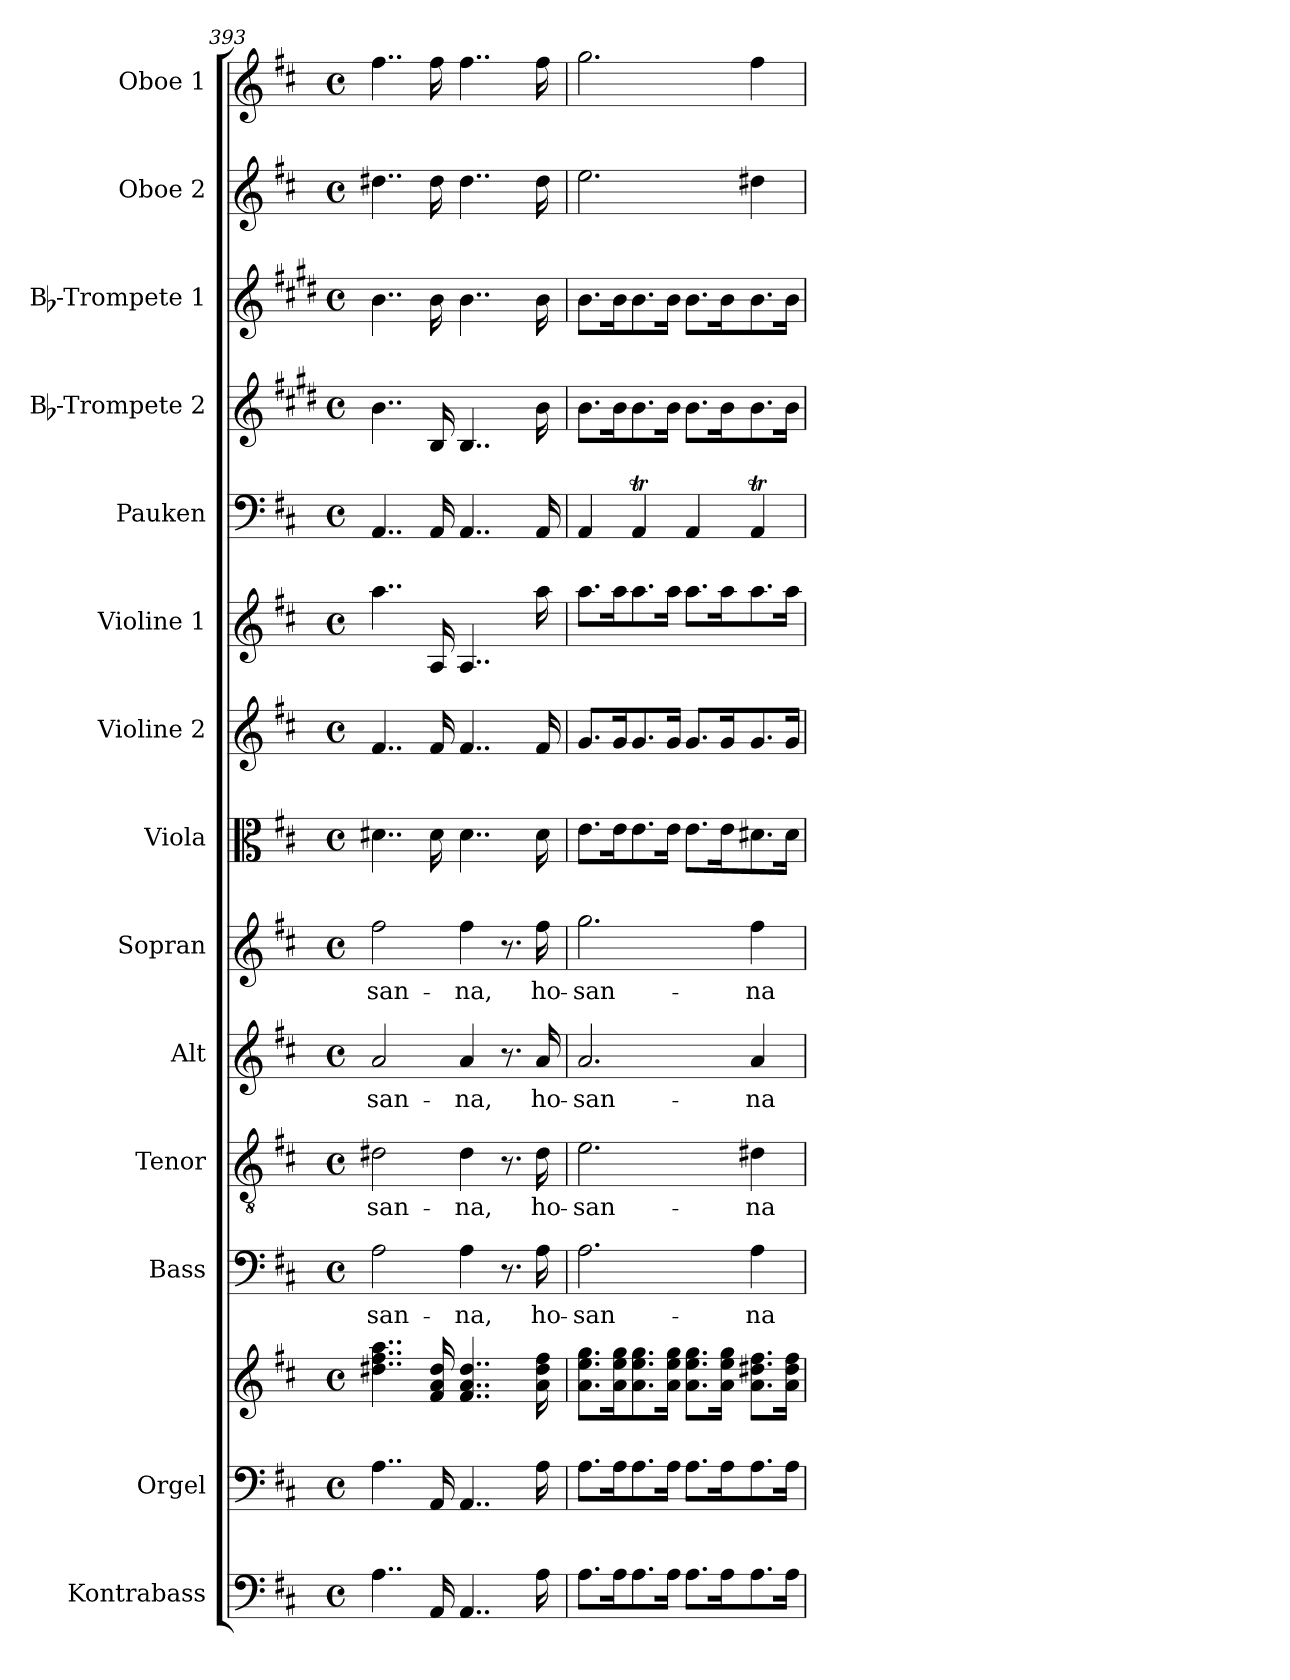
**kern	**kern	**kern	**kern	**text	**kern	**text	**kern	**text	**kern	**text	**kern	**kern	**kern	**kern	**kern	**kern	**kern	**kern
*part14	*part13	*part13	*part12	*part12	*part11	*part11	*part10	*part10	*part9	*part9	*part8	*part7	*part6	*part5	*part4	*part3	*part2	*part1
*staff15	*staff14	*staff13	*staff12	*staff12	*staff11	*staff11	*staff10	*staff10	*staff9	*staff9	*staff8	*staff7	*staff6	*staff5	*staff4	*staff3	*staff2	*staff1
*I"Kontrabass	*I"Orgel	*	*I"Bass	*	*I"Tenor	*	*I"Alt	*	*I"Sopran	*	*I"Viola	*I"Violine 2	*I"Violine 1	*I"Pauken	*I"Bb-Trompete 2	*I"Bb-Trompete 1	*I"Oboe 2	*I"Oboe 1
*I'Kb.	*I'Org.	*	*I'B.	*	*I'T.	*	*I'A.	*	*I'S.	*	*I'Vla.	*I'Vl. 2	*I'Vl. 1	*I'Pk.	*I'Bb Trp. 2	*I'Bb Trp. 1	*I'Ob. 2	*I'Ob. 1
*clefF4	*clefF4	*clefG2	*clefF4	*	*clefGv2	*	*clefG2	*	*clefG2	*	*clefC3	*clefG2	*clefG2	*clefF4	*clefG2	*clefG2	*clefG2	*clefG2
*ITrd7c12	*	*	*	*	*	*	*	*	*	*	*	*	*	*	*ITrd1c2	*ITrd1c2	*	*
*k[f#c#]	*k[f#c#]	*k[f#c#]	*k[f#c#]	*	*k[f#c#]	*	*k[f#c#]	*	*k[f#c#]	*	*k[f#c#]	*k[f#c#]	*k[f#c#]	*k[f#c#]	*k[f#c#]	*k[f#c#]	*k[f#c#]	*k[f#c#]
*D:	*D:	*D:	*D:	*	*D:	*	*D:	*	*D:	*	*D:	*D:	*D:	*D:	*D:	*D:	*D:	*D:
*M4/4	*M4/4	*M4/4	*M4/4	*	*M4/4	*	*M4/4	*	*M4/4	*	*M4/4	*M4/4	*M4/4	*M4/4	*M4/4	*M4/4	*M4/4	*M4/4
*met(c)	*met(c)	*met(c)	*met(c)	*	*met(c)	*	*met(c)	*	*met(c)	*	*met(c)	*met(c)	*met(c)	*met(c)	*met(c)	*met(c)	*met(c)	*met(c)
=393	=393	=393	=393	=393	=393	=393	=393	=393	=393	=393	=393	=393	=393	=393	=393	=393	=393	=393
!	!	!	!	!LO:LY:b	!	!LO:LY:b	!	!LO:LY:b	!	!LO:LY:b	!	!	!	!	!	!	!	!
4..AA\	4..A\	4..dd#X\ 4..ff#\ 4..aa\	2A\	-san-	2d#X\	-san-	2a/	-san-	2ff#\	-san-	4..d#X\	4..f#/	4..aa\	4..AA/	4..a\	4..a\	4..dd#X\	4..ff#\
16AAA/	16AA/	16f#/ 16a/ 16dd#/	.	.	.	.	.	.	.	.	16d#\	16f#/	16A/	16AA/	16A/	16a\	16dd#\	16ff#\
!	!	!	!	!LO:LY:b	!	!LO:LY:b	!	!LO:LY:b	!	!LO:LY:b	!	!	!	!	!	!	!	!
4..AAA/	4..AA/	4..f#/ 4..a/ 4..dd#/	4A\	-na,	4d#\	-na,	4a/	-na,	4ff#\	-na,	4..d#\	4..f#/	4..A/	4..AA/	4..A/	4..a\	4..dd#\	4..ff#\
.	.	.	8.r	.	8.r	.	8.r	.	8.r	.	.	.	.	.	.	.	.	.
!	!	!	!	!LO:LY:b	!	!LO:LY:b	!	!LO:LY:b	!	!LO:LY:b	!	!	!	!	!	!	!	!
16AA\	16A\	16a\ 16dd#\ 16ff#\	16A\	ho-	16d#\	ho-	16a/	ho-	16ff#\	ho-	16d#\	16f#/	16aa\	16AA/	16a\	16a\	16dd#\	16ff#\
=394	=394	=394	=394	=394	=394	=394	=394	=394	=394	=394	=394	=394	=394	=394	=394	=394	=394	=394
!	!	!	!	!LO:LY:b	!	!LO:LY:b	!	!LO:LY:b	!	!LO:LY:b	!	!	!	!	!	!	!	!
8.AA\L	8.A\L	8.a\ 8.ee\ 8.gg\L	2.A\	-san-	2.e\	-san-	2.a/	-san-	2.gg\	-san-	8.e\L	8.g/L	8.aa\L	4AA/	8.a\L	8.a\L	2.ee\	2.gg\
16AA\k	16A\k	16a\ 16ee\ 16gg\k	.	.	.	.	.	.	.	.	16e\k	16g/k	16aa\k	.	16a\k	16a\k	.	.
8.AA\	8.A\	8.a\ 8.ee\ 8.gg\	.	.	.	.	.	.	.	.	8.e\	8.g/	8.aa\	4AAT/	8.a\	8.a\	.	.
16AA\Jk	16A\Jk	16a\ 16ee\ 16gg\Jk	.	.	.	.	.	.	.	.	16e\Jk	16g/Jk	16aa\Jk	.	16a\Jk	16a\Jk	.	.
8.AA\L	8.A\L	8.a\ 8.ee\ 8.gg\L	.	.	.	.	.	.	.	.	8.e\L	8.g/L	8.aa\L	4AA/	8.a\L	8.a\L	.	.
16AA\k	16A\k	16a\ 16ee\ 16gg\Jk	.	.	.	.	.	.	.	.	16e\k	16g/k	16aa\k	.	16a\k	16a\k	.	.
!	!	!	!	!LO:LY:b	!	!LO:LY:b	!	!LO:LY:b	!	!LO:LY:b	!	!	!	!	!	!	!	!
8.AA\	8.A\	8.a\ 8.dd#X\ 8.ff#\L	4A\	-na	4d#X\	-na	4a/	-na	4ff#\	-na	8.d#X\	8.g/	8.aa\	4AAT/	8.a\	8.a\	4dd#X\	4ff#\
16AA\Jk	16A\Jk	16a\ 16dd#\ 16ff#\Jk	.	.	.	.	.	.	.	.	16d#\Jk	16g/Jk	16aa\Jk	.	16a\Jk	16a\Jk	.	.
=	=	=	=	=	=	=	=	=	=	=	=	=	=	=	=	=	=	=
*-	*-	*-	*-	*-	*-	*-	*-	*-	*-	*-	*-	*-	*-	*-	*-	*-	*-	*-
